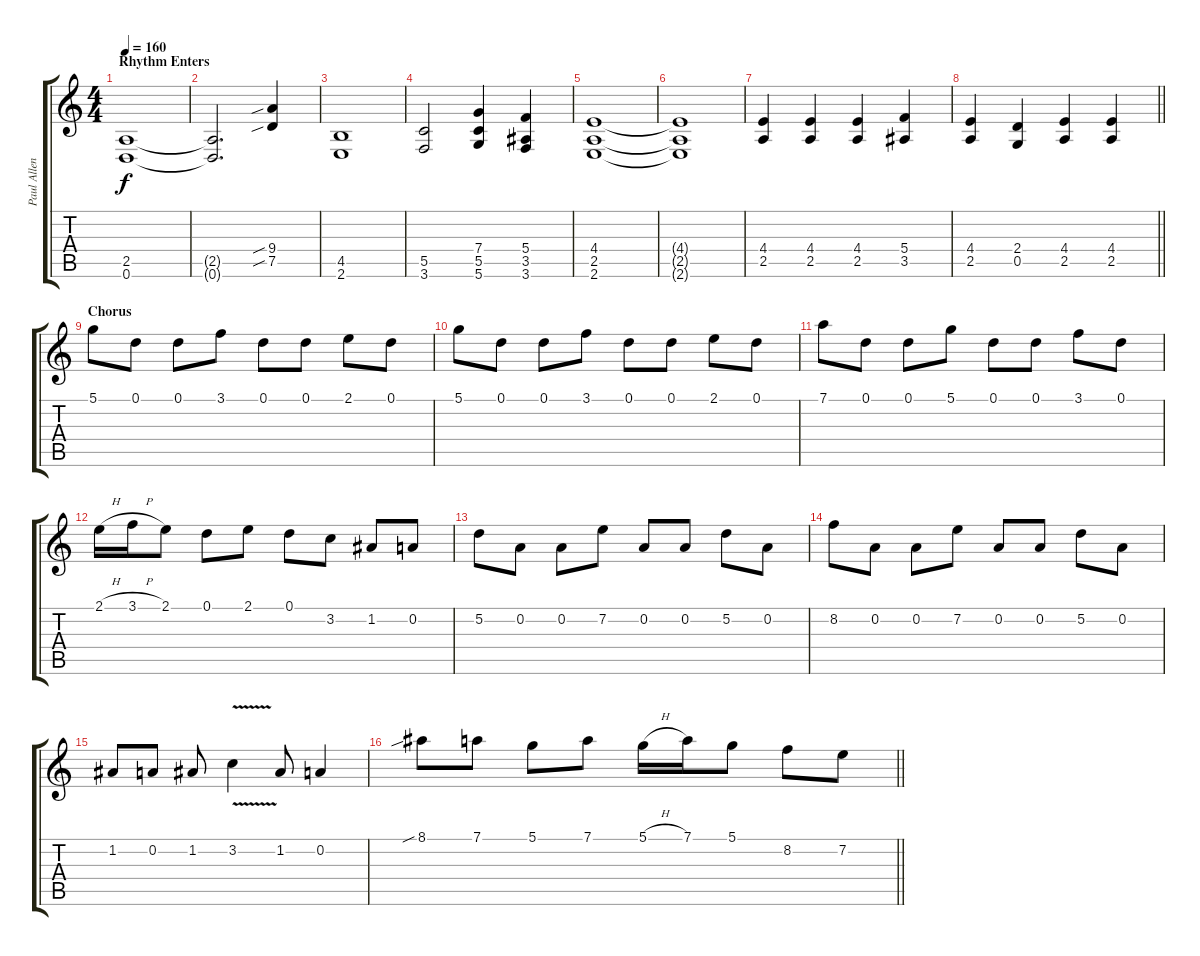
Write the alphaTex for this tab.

\track ("Paul Allender" "Paul Allen") {instrument overdrivenguitar}
\staff {score tabs}
\tuning (D4 A3 F3 C3 G2 D2) {hide}
\ts (4 4)
\section ("" "Rhythm Enters")
\tempo 160
\clef g2
\ks c
(2.5 0.6).1{dy f} |
(2.5{t} 0.6{t}).2{d} (9.4{sib} 7.5{sib}).4 |
(4.5 2.6).1 |
(5.5 3.6).2 (7.4 5.5 5.6).4 (5.4 3.5 3.6).4 |
(4.4 2.5 2.6).1 |
(4.4{t} 2.5{t} 2.6{t}).1 |
(4.4 2.5).4 (4.4 2.5).4 (4.4 2.5).4 (5.4 3.5).4 |
\barLineRight lightlight
(4.4 2.5).4 (2.4 0.5).4 (4.4 2.5).4 (4.4 2.5).4 |
\section ("" "Chorus")
5.1.8 0.1.8 0.1.8 3.1.8 0.1.8 0.1.8 2.1.8 0.1.8 |
5.1.8 0.1.8 0.1.8 3.1.8 0.1.8 0.1.8 2.1.8 0.1.8 |
7.1.8 0.1.8 0.1.8 5.1.8 0.1.8 0.1.8 3.1.8 0.1.8 |
2.1{h}.16 3.1{h}.16 2.1.8 0.1.8 2.1.8 0.1.8 3.2.8 1.2.8 0.2.8 |
5.2.8 0.2.8 0.2.8 7.2.8 0.2.8 0.2.8 5.2.8 0.2.8 |
8.2.8 0.2.8 0.2.8 7.2.8 0.2.8 0.2.8 5.2.8 0.2.8 |
1.2.8 0.2.8 1.2.8 3.2{v}.4 1.2.8 0.2.4 |
\barLineRight lightlight
8.1{sib}.8 7.1.8 5.1.8 7.1.8 5.1{h}.16 7.1.16 5.1.8 8.2.8 7.2.8
